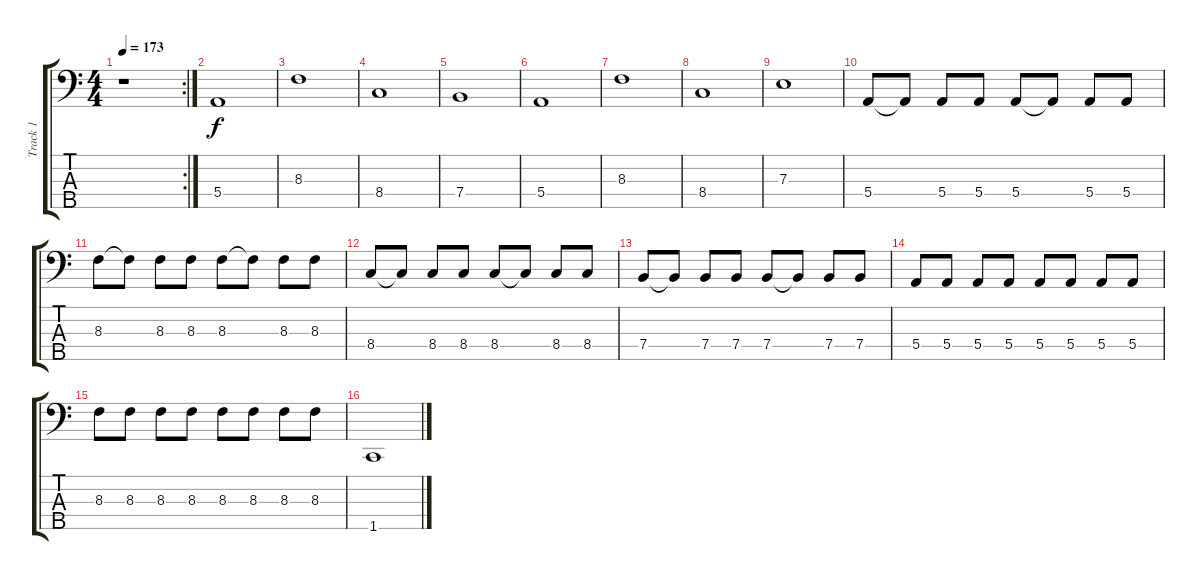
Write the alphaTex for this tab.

\track ("Track 1" "Track 1") {instrument slapbass1}
\staff {score tabs}
\tuning (G2 D2 A1 E1 B0) {hide}
\rc 2
\ts (4 4)
\tempo 173
\clef f4
\ks c
r.1{dy f} |
5.4.1 |
8.3.1 |
8.4.1 |
7.4.1 |
5.4.1 |
8.3.1 |
8.4.1 |
7.3.1 |
5.4.8 5.4{t}.8 5.4.8 5.4.8 5.4.8 5.4{t}.8 5.4.8 5.4.8 |
8.3.8 8.3{t}.8 8.3.8 8.3.8 8.3.8 8.3{t}.8 8.3.8 8.3.8 |
8.4.8 8.4{t}.8 8.4.8 8.4.8 8.4.8 8.4{t}.8 8.4.8 8.4.8 |
7.4.8 7.4{t}.8 7.4.8 7.4.8 7.4.8 7.4{t}.8 7.4.8 7.4.8 |
5.4.8 5.4.8 5.4.8 5.4.8 5.4.8 5.4.8 5.4.8 5.4.8 |
8.3.8 8.3.8 8.3.8 8.3.8 8.3.8 8.3.8 8.3.8 8.3.8 |
1.5.1
